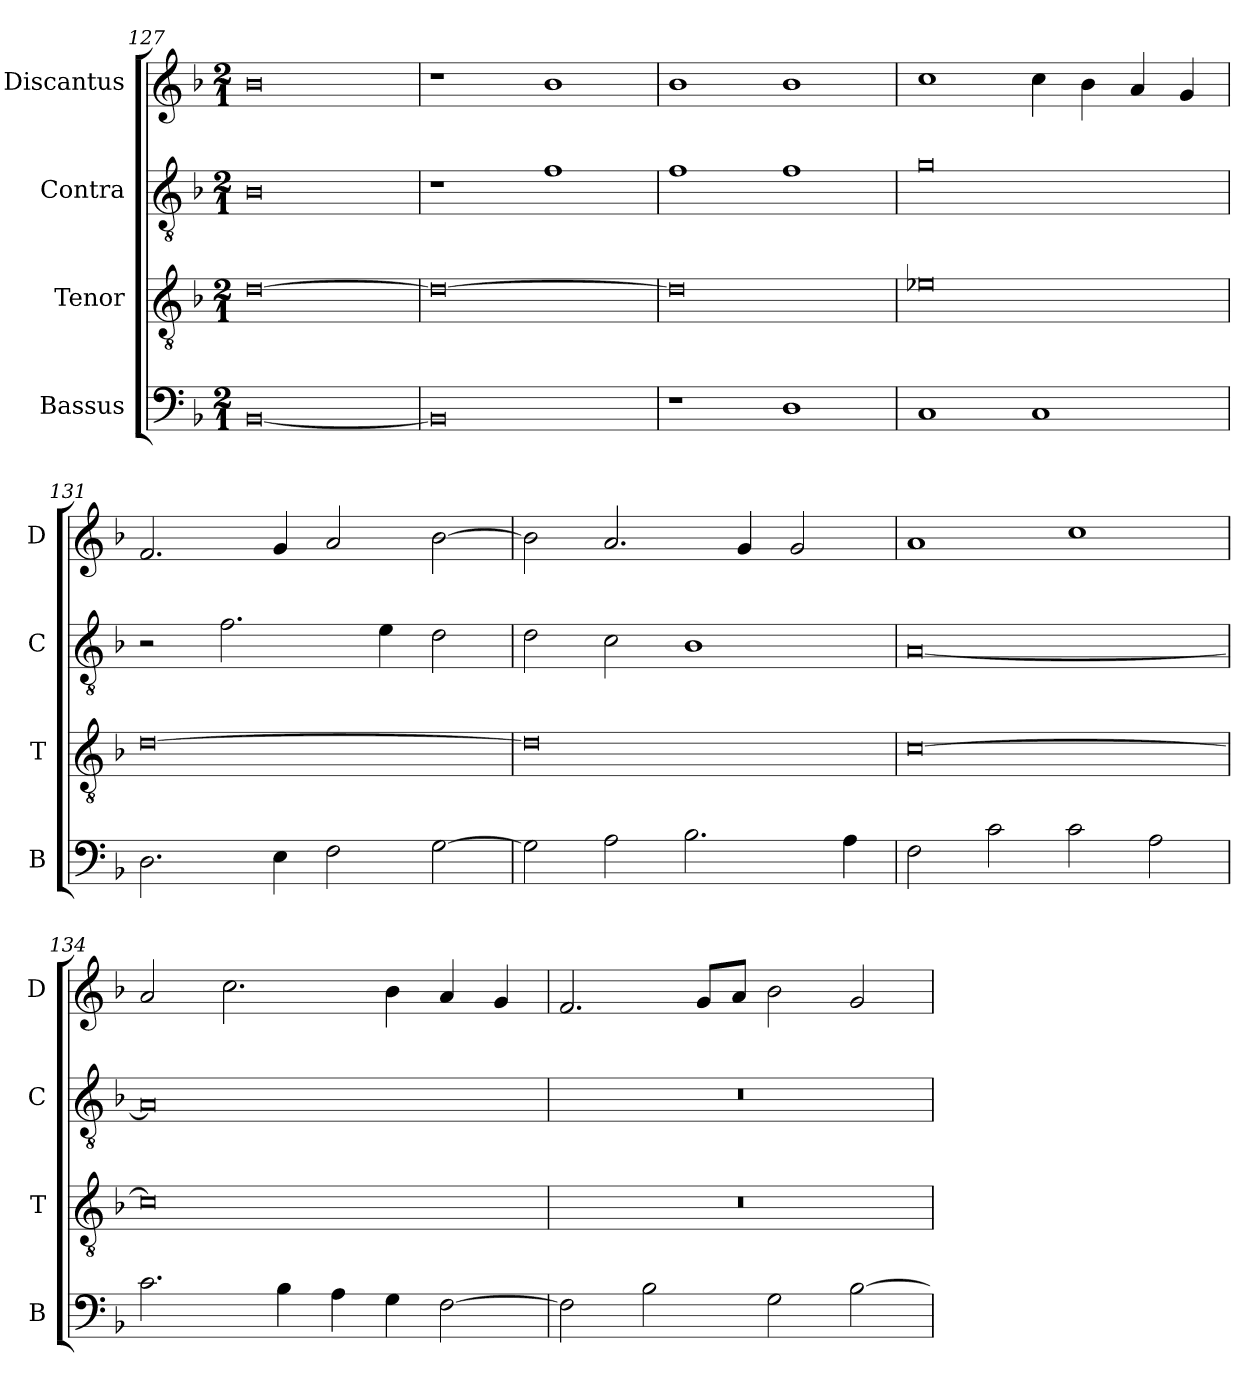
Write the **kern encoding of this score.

**kern	**kern	**kern	**kern
*part4	*part3	*part2	*part1
*staff4	*staff3	*staff2	*staff1
*I"Bassus	*I"Tenor	*I"Contra	*I"Discantus
*I'B	*I'T	*I'C	*I'D
*clefF4	*clefGv2	*clefGv2	*clefG2
*k[b-]	*k[b-]	*k[b-]	*k[b-]
*M2/1	*M2/1	*M2/1	*M2/1
=127	=127	=127	=127
[0BB-	[0d	0B-	0b-
=128	=128	=128	=128
0BB-]	0d_	1r	1r
.	.	1f	1b-
=129	=129	=129	=129
1r	0d]	1f	1b-
1D	.	1f	1b-
=130	=130	=130	=130
1C	0e-X	0g	1cc
1C	.	.	4cc\
.	.	.	4b-\
.	.	.	4a/
.	.	.	4g/
=131	=131	=131	=131
2.D\	[0d	2r	2.f/
.	.	2.f\	.
4E\	.	.	4g/
2F\	.	.	2a/
.	.	4e\	.
[2G\	.	2d\	[2b-\
=132	=132	=132	=132
2G\]	0d]	2d\	2b-\]
2A\	.	2c\	2.a/
2.B-\	.	1B-	.
.	.	.	4g/
.	.	.	2g/
4A\	.	.	.
=133	=133	=133	=133
2F\	[0c	[0A	1a
2c\	.	.	.
2c\	.	.	1cc
2A\	.	.	.
=134	=134	=134	=134
2.c\	0c]	0A]	2a/
.	.	.	2.cc\
4B-\	.	.	.
4A\	.	.	.
4G\	.	.	4b-\
[2F\	.	.	4a/
.	.	.	4g/
=135	=135	=135	=135
2F\]	0r	0r	2.f/
2B-\	.	.	.
.	.	.	8g/L
.	.	.	8a/J
2G\	.	.	2b-\
[2B-\	.	.	2g/
=	=	=	=
*-	*-	*-	*-
